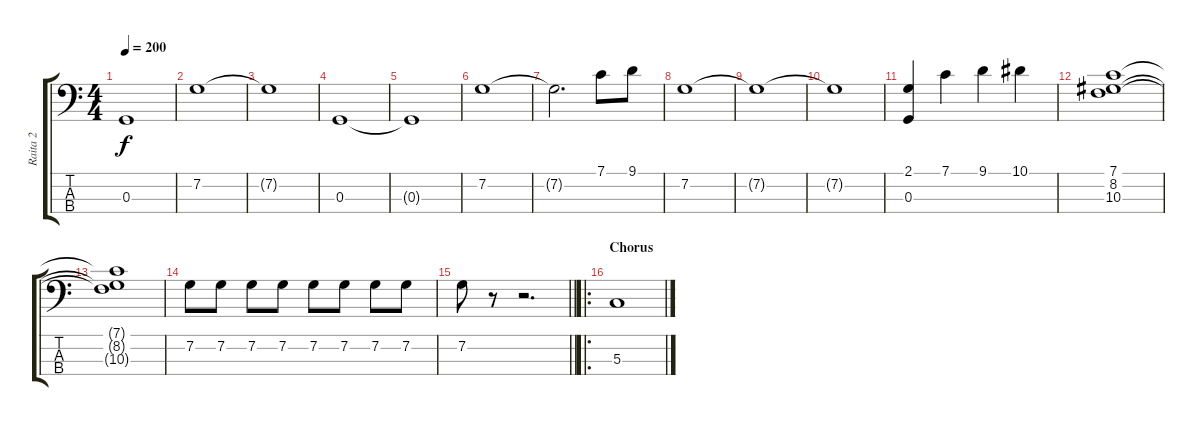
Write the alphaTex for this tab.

\track ("Raita 2" "Raita 2") {instrument electricbassfinger}
\staff {score tabs}
\tuning (F2 C2 G1 D1) {hide}
\ts (4 4)
\tempo 200
\clef f4
\ks c
0.3{t}.1{dy f} |
7.2.1 |
7.2{t}.1 |
0.3.1 |
0.3{t}.1 |
7.2.1 |
7.2{t}.2{d} 7.1.8 9.1.8 |
7.2.1 |
7.2{t}.1 |
7.2{t}.1 |
(2.1 0.3).4 7.1.4 9.1.4 10.1.4 |
(7.1 8.2 10.3).1 |
(7.1{t} 8.2{t} 10.3{t}).1 |
7.2.8 7.2.8 7.2.8 7.2.8 7.2.8 7.2.8 7.2.8 7.2.8 |
\barLineRight lightlight
7.2.8 r.8 r.2{d} |
\ro
\section ("" "Chorus")
5.3.1
